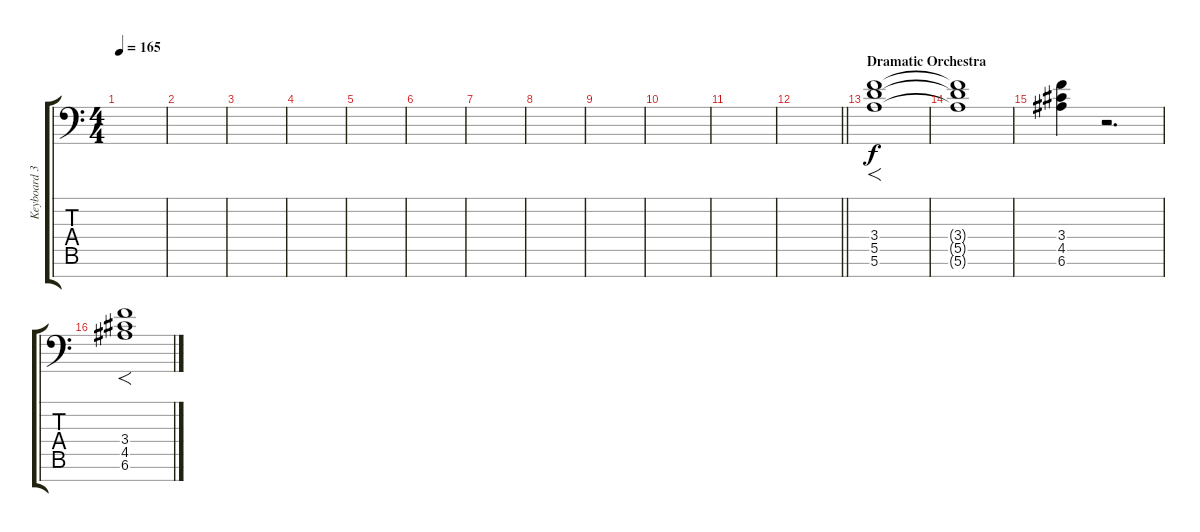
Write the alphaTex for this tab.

\track ("Keyboard 3" "Keyboard 3") {instrument ocarina}
\staff {score tabs}
\tuning (E5 B4 G4 D4 A3 E3 C0) {hide}
\ts (4 4)
\tempo 165
\clef f4
\ks c
|
|
|
|
|
|
|
|
|
|
|
\barLineRight lightlight
|
\section ("" "Dramatic Orchestra")
(3.4 5.5 5.6).1{f instrument stringensemble1} |
(3.4{t} 5.5{t} 5.6{t}).1 |
(3.4 4.5 6.6).4 r.2{d} |
(3.4 4.5 6.6).1{f}
